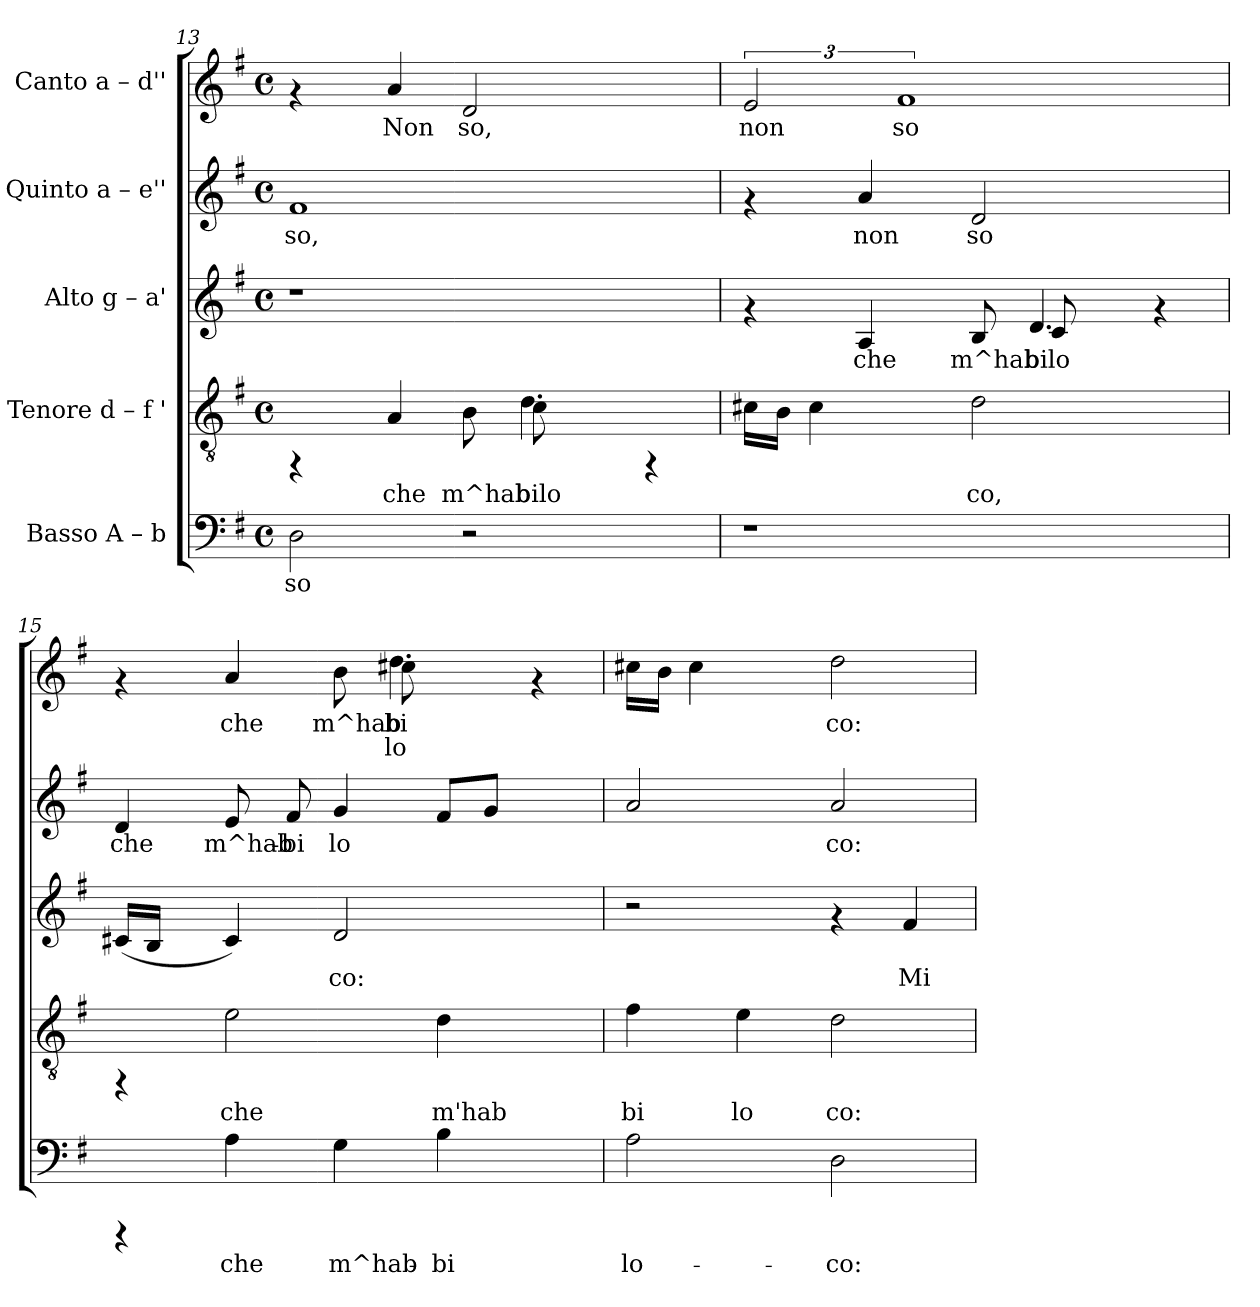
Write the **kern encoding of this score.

**kern	**text	**kern	**text	**kern	**text	**kern	**text	**kern	**text	**text
*part5	*part5	*part4	*part4	*part3	*part3	*part2	*part2	*part1	*part1	*part1
*staff5	*staff5	*staff4	*staff4	*staff3	*staff3	*staff2	*staff2	*staff1	*staff1	*staff1
*I"Basso  A – b	*	*I"Tenore  d – f '	*	*I"Alto  g – a'	*	*I"Quinto  a – e''	*	*I"Canto  a – d''	*	*
!!LO:LB:g=z
*clefF4	*	*clefGv2	*	*clefG2	*	*clefG2	*	*clefG2	*	*
*k[f#]	*	*k[f#]	*	*k[f#]	*	*k[f#]	*	*k[f#]	*	*
*G:	*	*G:	*	*G:	*	*G:	*	*G:	*	*
*M4/4	*	*M4/4	*	*M4/4	*	*M4/4	*	*M4/4	*	*
*met(c)	*	*met(c)	*	*met(c)	*	*met(c)	*	*met(c)	*	*
=13	=13	=13	=13	=13	=13	=13	=13	=13	=13	=13
!	!LO:LY:b:rj	!	!	!	!	!	!LO:LY:b:rj	!	!	!
*	*	*^	*	*	*	*	*	*	*	*
2D\	so	4rFF	8ryy	.	1r	.	1f#	so,	4rf	.	.
!	!	!	!	!LO:LY:b:rj	!	!	!	!	!	!LO:LY:b:rj	!
*	*	*v	*v	*	*	*	*	*	*	*	*
.	.	4A/	che	.	.	.	.	4a/	Non	.
!	!	!	!LO:LY:b:rj	!	!	!	!	!	!LO:LY:b:rj	!
2r	.	8B\	m^hab	.	.	.	.	2d/	so,	.
*	*	*^	*	*	*	*	*	*	*	*
!	!	!	!	!LO:LY:b:rj	!	!	!	!	!	!	!
.	.	4.d\	8c\	bilo	.	.	.	.	.	.	.
.	.	.	2ryy	.	.	.	.	.	.	.	.
4ryy	.	4rFF	.	.	4ryy	.	4ryy	.	4ryy	.	.
*	*	*v	*v	*	*	*	*	*	*	*	*
=14	=14	=14	=14	=14	=14	=14	=14	=14	=14	=14
!	!	!	!LO:LY:b:rj	!	!	!	!	!	!LO:LY:b:rj	!
*	*	*	*	*^	*	*	*	*	*	*
1r	.	16c#X\L	.	4rf	8ryy	.	4rf	.	3e/	non	.
!	!	!	!LO:LY:b:rj	!	!	!	!	!	!	!	!
.	.	16B\J	.	.	.	.	.	.	.	.	.
*	*	*	*	*v	*v	*	*	*	*	*	*
!	!	!	!LO:LY:b:rj	!	!	!	!	!	!	!
.	.	4c#\	.	.	.	.	.	.	.	.
!	!	!	!	!	!LO:LY:b:rj	!	!LO:LY:b:rj	!	!	!
.	.	.	.	4A/	che	4a/	non	.	.	.
!	!	!	!	!	!	!	!	!	!LO:LY:b:rj	!
.	.	.	.	.	.	.	.	3%2f#/	so	.
.	.	8ryy	.	.	.	.	.	.	.	.
!	!	!	!LO:LY:b:rj	!	!LO:LY:b:rj	!	!LO:LY:b:rj	!	!	!
.	.	2d\	co,	8B/	m^hab	2d/	so	.	.	.
*	*	*	*	*^	*	*	*	*	*	*
!	!	!	!	!	!	!LO:LY:b:rj	!	!	!	!	!
.	.	.	.	4.d/	8c/	bilo	.	.	.	.	.
.	.	.	.	.	2ryy	.	.	.	.	.	.
4ryy	.	4ryy	.	4rf	.	.	4ryy	.	4ryy	.	.
*	*	*	*	*v	*v	*	*	*	*	*	*
=15	=15	=15	=15	=15	=15	=15	=15	=15	=15	=15
!	!	!	!	!	!LO:LY:b:rj	!	!LO:LY:b:rj	!	!	!
*	*	*	*	*	*	*	*	*^	*	*
4rCCC	.	4rFF	.	(<16c#X/L	.	4d/	che	4rf	8ryy	.	.
!	!	!	!	!	!LO:LY:b:rj	!	!	!	!	!	!
.	.	.	.	16B/J	.	.	.	.	.	.	.
*	*	*	*	*	*	*	*	*v	*v	*	*
.	.	.	.	8ryy	.	.	.	.	.	.
!	!LO:LY:b:rj	!	!LO:LY:b:rj	!	!LO:LY:b:rj	!	!LO:LY:b:rj	!	!LO:LY:b:rj	!LO:LY:b:rj
4A\	che	2e\	che	4c#/)	.	8e/	m^hab-	4a/	che	.
!	!	!	!	!	!	!	!LO:LY:b:rj	!	!	!
.	.	.	.	.	.	8f#/	-bi	.	.	.
!	!LO:LY:b:rj	!	!	!	!LO:LY:b:rj	!	!LO:LY:b:rj	!	!LO:LY:b:rj	!LO:LY:b:rj
4G\	m^hab-	.	.	2d/	co:	4g/	lo-	8b\	m^hab	.
*	*	*	*	*	*	*	*	*^	*	*
!	!	!	!	!	!	!	!	!	!	!LO:LY:b:rj	!LO:LY:b:rj
.	.	.	.	.	.	.	.	4.dd\	8cc#X\	bi	lo
!	!LO:LY:b:rj	!	!LO:LY:b:rj	!	!	!	!LO:LY:b:rj	!	!	!	!
4B\	-bi	4d\	m'hab	.	.	8f#/L	--	.	2ryy	.	.
!	!	!	!	!	!	!	!LO:LY:b:rj	!	!	!	!
.	.	.	.	.	.	8g/J	--	.	.	.	.
4ryy	.	4ryy	.	4ryy	.	4ryy	.	4rf	.	.	.
*	*	*	*	*	*	*	*	*v	*v	*	*
=16	=16	=16	=16	=16	=16	=16	=16	=16	=16	=16
!	!LO:LY:b:rj	!	!LO:LY:b:rj	!	!	!	!LO:LY:b:rj	!	!LO:LY:b:rj	!
2A\	lo-	4f#\	bi	2r	.	2a/	--	16cc#X\L	.	.
!	!	!	!	!	!	!	!	!	!LO:LY:b:rj	!
.	.	.	.	.	.	.	.	16b\J	.	.
!	!	!	!	!	!	!	!	!	!LO:LY:b:rj	!
.	.	.	.	.	.	.	.	4cc#\	.	.
!	!	!	!LO:LY:b:rj	!	!	!	!	!	!	!
.	.	4e\	lo	.	.	.	.	.	.	.
.	.	.	.	.	.	.	.	8ryy	.	.
!	!LO:LY:b:rj	!	!LO:LY:b:rj	!	!	!	!LO:LY:b:rj	!	!LO:LY:b:rj	!
2D\	-co:	2d\	co:	4rf	.	2a/	-co:	2dd\	co:	.
!	!	!	!	!	!LO:LY:b:rj	!	!	!	!	!
.	.	.	.	4f#/	Mi	.	.	.	.	.
=	=	=	=	=	=	=	=	=	=	=
*-	*-	*-	*-	*-	*-	*-	*-	*-	*-	*-
